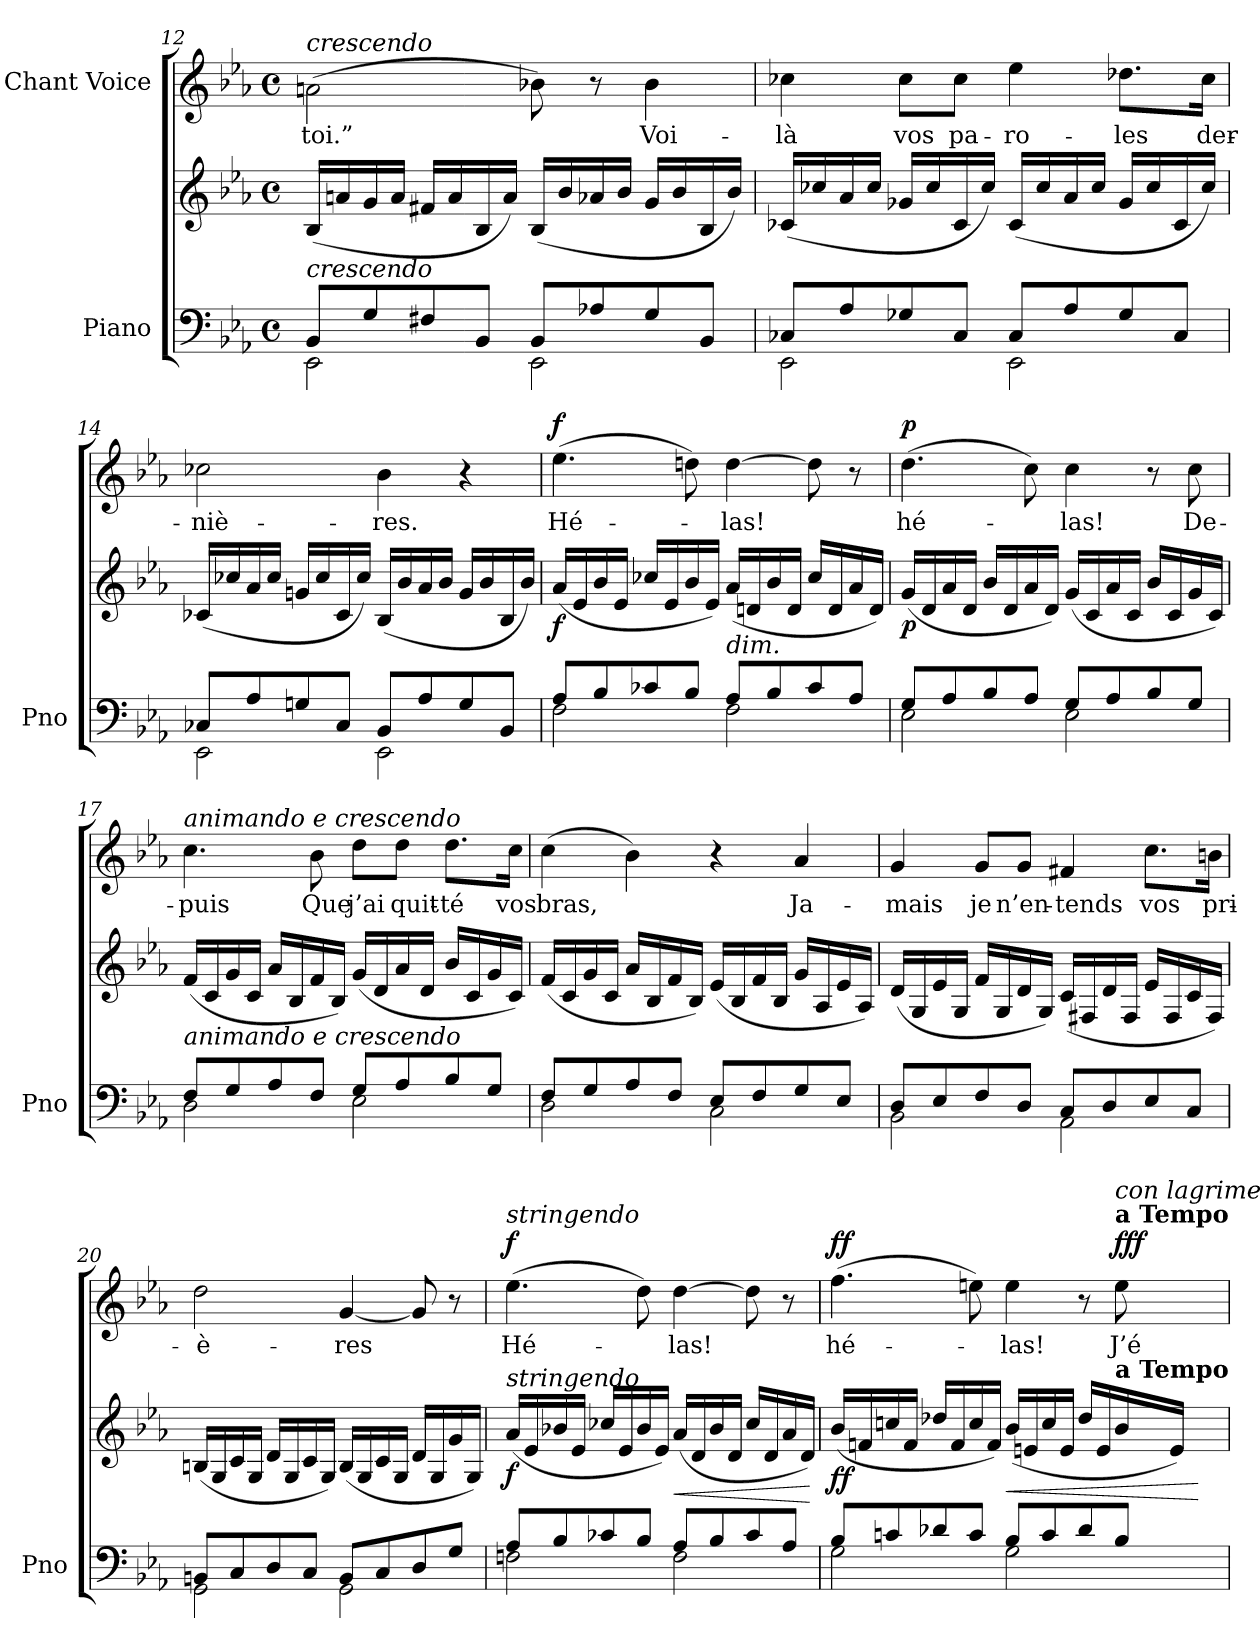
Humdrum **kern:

**kern	**kern	**dynam	**kern	**text	**dynam
*part2	*part2	*part2	*part1	*part1	*part1
*staff3	*staff2	*staff2/3	*staff1	*staff1	*staff1
*I"Piano	*	*	*I"Chant Voice	*	*
*I'Pno	*	*	*	*	*
!!LO:PB:g=z
*clefF4	*clefG2	*	*clefG2	*	*
*k[b-e-a-]	*k[b-e-a-]	*	*k[b-e-a-]	*	*
*M4/4	*M4/4	*	*M4/4	*	*
*met(c)	*met(c)	*	*met(c)	*	*
=12	=12	=12	=12	=12	=12
*^	*	*	*	*	*
!	!	!	!	!LO:TX:a:i:t=crescendo	!	!
!	!	!LO:TX:b:i:t=crescendo	!	!	!	!
!	!	!	!	!	!LO:LY:b	!
8BB-/L	2EE-\	(<16B-/LL	.	(>2an\	toi.”	.
.	.	16an/	.	.	.	.
8G/	.	16g/	.	.	.	.
.	.	16a/JJ	.	.	.	.
8F#X/	.	16f#X/LL	.	.	.	.
.	.	16a/	.	.	.	.
8BB-/J	.	16B-/	.	.	.	.
.	.	16a/JJ)	.	.	.	.
8BB-/L	2EE-\	(<16B-/LL	.	8b-X\)	.	.
.	.	16b-/	.	.	.	.
8A-X/	.	16a-X/	.	8r	.	.
.	.	16b-/JJ	.	.	.	.
!	!	!	!	!	!LO:LY:b	!
8G/	.	16g/LL	.	4b-\	Voi-	.
.	.	16b-/	.	.	.	.
8BB-/J	.	16B-/	.	.	.	.
.	.	16b-/JJ)	.	.	.	.
=13	=13	=13	=13	=13	=13	=13
!	!	!	!	!	!LO:LY:b	!
8C-X/L	2EE-\	(<16c-X/LL	.	4cc-X\	-là	.
.	.	16cc-X/	.	.	.	.
8A-/	.	16a-/	.	.	.	.
.	.	16cc-/JJ	.	.	.	.
!	!	!	!	!	!LO:LY:b	!
8G-X/	.	16g-X/LL	.	8cc-\L	vos	.
.	.	16cc-/	.	.	.	.
!	!	!	!	!	!LO:LY:b	!
8C-/J	.	16c-/	.	8cc-\J	pa-	.
.	.	16cc-/JJ)	.	.	.	.
!	!	!	!	!	!LO:LY:b	!
8C-/L	2EE-\	(<16c-/LL	.	4ee-\	-ro-	.
.	.	16cc-/	.	.	.	.
8A-/	.	16a-/	.	.	.	.
.	.	16cc-/JJ	.	.	.	.
!	!	!	!	!	!LO:LY:b	!
8G-/	.	16g-/LL	.	8.dd-X\L	-les	.
.	.	16cc-/	.	.	.	.
8C-/J	.	16c-/	.	.	.	.
!	!	!	!	!	!LO:LY:b	!
.	.	16cc-/JJ)	.	16cc-\Jk	der-	.
=14	=14	=14	=14	=14	=14	=14
!	!	!	!	!	!LO:LY:b	!
8C-X/L	2EE-\	(<16c-X/LL	.	2cc-X\	-niè-	.
.	.	16cc-X/	.	.	.	.
8A-/	.	16a-/	.	.	.	.
.	.	16cc-/JJ	.	.	.	.
8Gn/	.	16gn/LL	.	.	.	.
.	.	16cc-/	.	.	.	.
8C-/J	.	16c-/	.	.	.	.
.	.	16cc-/JJ)	.	.	.	.
!	!	!	!	!	!LO:LY:b	!
8BB-/L	2EE-\	(<16B-/LL	.	4b-\	-res.	.
.	.	16b-/	.	.	.	.
8A-/	.	16a-/	.	.	.	.
.	.	16b-/JJ	.	.	.	.
8G/	.	16g/LL	.	4r	.	.
.	.	16b-/	.	.	.	.
8BB-/J	.	16B-/	.	.	.	.
.	.	16b-/JJ)	.	.	.	.
!!LO:LB:g=z
=15	=15	=15	=15	=15	=15	=15
!	!	!	!LO:DY:b	!	!LO:LY:b	!LO:DY:a
8A-/L	2F\	(<16a-/LL	f	(>4.ee-\	Hé-	f
.	.	16e-/	.	.	.	.
8B-/	.	16b-/	.	.	.	.
.	.	16e-/JJ	.	.	.	.
8c-X/	.	16cc-X/LL	.	.	.	.
.	.	16e-/	.	.	.	.
8B-/J	.	16b-/	.	8ddn\)	.	.
.	.	16e-/JJ)	.	.	.	.
!	!	!LO:TX:b:i:t=dim.	!	!	!	!
!	!	!	!	!	!LO:LY:b	!
8A-/L	2F\	(<16a-/LL	.	[4dd\	-las!	.
.	.	16dn/	.	.	.	.
8B-/	.	16b-/	.	.	.	.
.	.	16d/JJ	.	.	.	.
8c-/	.	16cc-/LL	.	8dd\]	.	.
.	.	16d/	.	.	.	.
8A-/J	.	16a-/	.	8r	.	.
.	.	16d/JJ)	.	.	.	.
=16	=16	=16	=16	=16	=16	=16
!	!	!	!LO:DY:b	!	!LO:LY:b	!LO:DY:a
8G/L	2E-\	(<16g/LL	p	(>4.dd\	hé-	p
.	.	16d/	.	.	.	.
8A-/	.	16a-/	.	.	.	.
.	.	16d/JJ	.	.	.	.
8B-/	.	16b-/LL	.	.	.	.
.	.	16d/	.	.	.	.
8A-/J	.	16a-/	.	8cc\)	.	.
.	.	16d/JJ)	.	.	.	.
!	!	!	!	!	!LO:LY:b	!
8G/L	2E-\	(<16g/LL	.	4cc\	-las!	.
.	.	16c/	.	.	.	.
8A-/	.	16a-/	.	.	.	.
.	.	16c/JJ	.	.	.	.
8B-/	.	16b-/LL	.	8r	.	.
.	.	16c/	.	.	.	.
!	!	!	!	!	!LO:LY:b	!
8G/J	.	16g/	.	8cc\	De-	.
.	.	16c/JJ)	.	.	.	.
=17	=17	=17	=17	=17	=17	=17
!	!	!	!	!LO:TX:a:i:t=animando e crescendo	!	!
!	!	!LO:TX:b:i:t=animando e crescendo	!	!	!	!
!	!	!	!	!	!LO:LY:b	!
8F/L	2D\	(<16f/LL	.	4.cc\	-puis	.
.	.	16c/	.	.	.	.
8G/	.	16g/	.	.	.	.
.	.	16c/JJ	.	.	.	.
8A-/	.	16a-/LL	.	.	.	.
.	.	16B-/	.	.	.	.
!	!	!	!	!	!LO:LY:b	!
8F/J	.	16f/	.	8b-\	Que	.
.	.	16B-/JJ)	.	.	.	.
!	!	!	!	!	!LO:LY:b	!
8G/L	2E-\	(<16g/LL	.	8dd\L	j’ai	.
.	.	16d/	.	.	.	.
!	!	!	!	!	!LO:LY:b	!
8A-/	.	16a-/	.	8dd\J	quit-	.
.	.	16d/JJ	.	.	.	.
!	!	!	!	!	!LO:LY:b	!
8B-/	.	16b-/LL	.	8.dd\L	-té	.
.	.	16c/	.	.	.	.
8G/J	.	16g/	.	.	.	.
!	!	!	!	!	!LO:LY:b	!
.	.	16c/JJ)	.	16cc\Jk	vos	.
!!LO:LB:g=z
=18	=18	=18	=18	=18	=18	=18
!	!	!	!	!	!LO:LY:b	!
8F/L	2D\	(<16f/LL	.	(>4cc\	bras,	.
.	.	16c/	.	.	.	.
8G/	.	16g/	.	.	.	.
.	.	16c/JJ	.	.	.	.
8A-/	.	16a-/LL	.	4b-\)	.	.
.	.	16B-/	.	.	.	.
8F/J	.	16f/	.	.	.	.
.	.	16B-/JJ)	.	.	.	.
8E-/L	2C\	(<16e-/LL	.	4r	.	.
.	.	16B-/	.	.	.	.
8F/	.	16f/	.	.	.	.
.	.	16B-/JJ	.	.	.	.
!	!	!	!	!	!LO:LY:b	!
8G/	.	16g/LL	.	4a-/	Ja-	.
.	.	16A-/	.	.	.	.
8E-/J	.	16e-/	.	.	.	.
.	.	16A-/JJ)	.	.	.	.
=19	=19	=19	=19	=19	=19	=19
!	!	!	!	!	!LO:LY:b	!
8D/L	2BB-\	(<16d/LL	.	4g/	-mais	.
.	.	16G/	.	.	.	.
8E-/	.	16e-/	.	.	.	.
.	.	16G/JJ	.	.	.	.
!	!	!	!	!	!LO:LY:b	!
8F/	.	16f/LL	.	8g/L	je	.
.	.	16G/	.	.	.	.
!	!	!	!	!	!LO:LY:b	!
8D/J	.	16d/	.	8g/J	n’en-	.
.	.	16G/JJ)	.	.	.	.
!	!	!	!	!	!LO:LY:b	!
8C/L	2AA-\	(<16c/LL	.	4f#X/	-tends	.
.	.	16F#X/	.	.	.	.
8D/	.	16d/	.	.	.	.
.	.	16F#/JJ	.	.	.	.
!	!	!	!	!	!LO:LY:b	!
8E-/	.	16e-/LL	.	8.cc\L	vos	.
.	.	16F#/	.	.	.	.
8C/J	.	16c/	.	.	.	.
!	!	!	!	!	!LO:LY:b	!
.	.	16F#/JJ)	.	16bn\Jk	pri-	.
=20	=20	=20	=20	=20	=20	=20
!	!	!	!	!	!LO:LY:b	!
8BBn/L	2GG\	(<16Bn/LL	.	2dd\	-è-	.
.	.	16G/	.	.	.	.
8C/	.	16c/	.	.	.	.
.	.	16G/JJ	.	.	.	.
8D/	.	16d/LL	.	.	.	.
.	.	16G/	.	.	.	.
8C/J	.	16c/	.	.	.	.
.	.	16G/JJ)	.	.	.	.
!	!	!	!	!	!LO:LY:b	!
8BB/L	2GG\	(<16B/LL	.	[4g/	-res	.
.	.	16G/	.	.	.	.
8C/	.	16c/	.	.	.	.
.	.	16G/JJ	.	.	.	.
8D/	.	16d/LL	.	8g/]	.	.
.	.	16G/	.	.	.	.
8G/J	.	16g/	.	8r	.	.
.	.	16G/JJ)	.	.	.	.
!!LO:LB:g=z
=21	=21	=21	=21	=21	=21	=21
!	!	!	!	!LO:TX:a:i:t=stringendo	!	!
!	!	!LO:TX:a:i:t=stringendo	!	!	!	!
!	!	!	!LO:DY:b	!	!LO:LY:b	!LO:DY:a
8A-/L	2Fn\	(<16a-/LL	f	(>4.ee-\	Hé-	f
.	.	16e-/	.	.	.	.
8B-/	.	16b-X/	.	.	.	.
.	.	16e-/JJ	.	.	.	.
8c-X/	.	16cc-X/LL	.	.	.	.
.	.	16e-/	.	.	.	.
8B-/J	.	16b-/	.	8dd\)	.	.
.	.	16e-/JJ)	.	.	.	.
!	!	!	!LO:HP:b	!	!LO:LY:b	!
8A-/L	2F\	(<16a-/LL	<	[4dd\	-las!	.
.	.	16d/	.	.	.	.
8B-/	.	16b-/	.	.	.	.
.	.	16d/JJ	.	.	.	.
8c-/	.	16cc-/LL	.	8dd\]	.	.
.	.	16d/	.	.	.	.
8A-/J	.	16a-/	.	8r	.	.
.	.	16d/JJ)	.	.	.	.
*v	*v	*	*	*	*	*
.	.	[	.	.	.
=22	=22	=22	=22	=22	=22
*^	*	*	*	*	*
!	!	!	!LO:DY:b	!	!LO:LY:b	!LO:DY:a
8B-/L	2G\	(<16b-/LL	ff	(>4.ff\	hé-	ff
.	.	16fn/	.	.	.	.
8cn/	.	16ccn/	.	.	.	.
.	.	16f/JJ	.	.	.	.
8d-X/	.	16dd-X/LL	.	.	.	.
.	.	16f/	.	.	.	.
8c/J	.	16cc/	.	8een\)	.	.
.	.	16f/JJ)	.	.	.	.
!	!	!	!LO:HP:b	!	!LO:LY:b	!
8B-/L	2G\	(<16b-/LL	<	4ee\	-las!	.
.	.	16en/	.	.	.	.
8c/	.	16cc/	.	.	.	.
.	.	16e/JJ	.	.	.	.
8d-/	.	16dd-/LL	.	8r	.	.
.	.	16e/	.	.	.	.
!	!	!	!	!LO:TX:a:B:t=a Tempo	!	!
!	!	!	!	!LO:TX:a:i:t=con lagrime	!	!
!	!	!LO:TX:a:B:t=a Tempo	!	!	!	!
!	!	!	!	!	!LO:LY:b	!LO:DY:a
8B-/J	.	16b-/	.	8ee\	J’é-	fff
.	.	16e/JJ)	.	.	.	.
*v	*v	*	*	*	*	*
.	.	[	.	.	.
=	=	=	=	=	=
*-	*-	*-	*-	*-	*-
